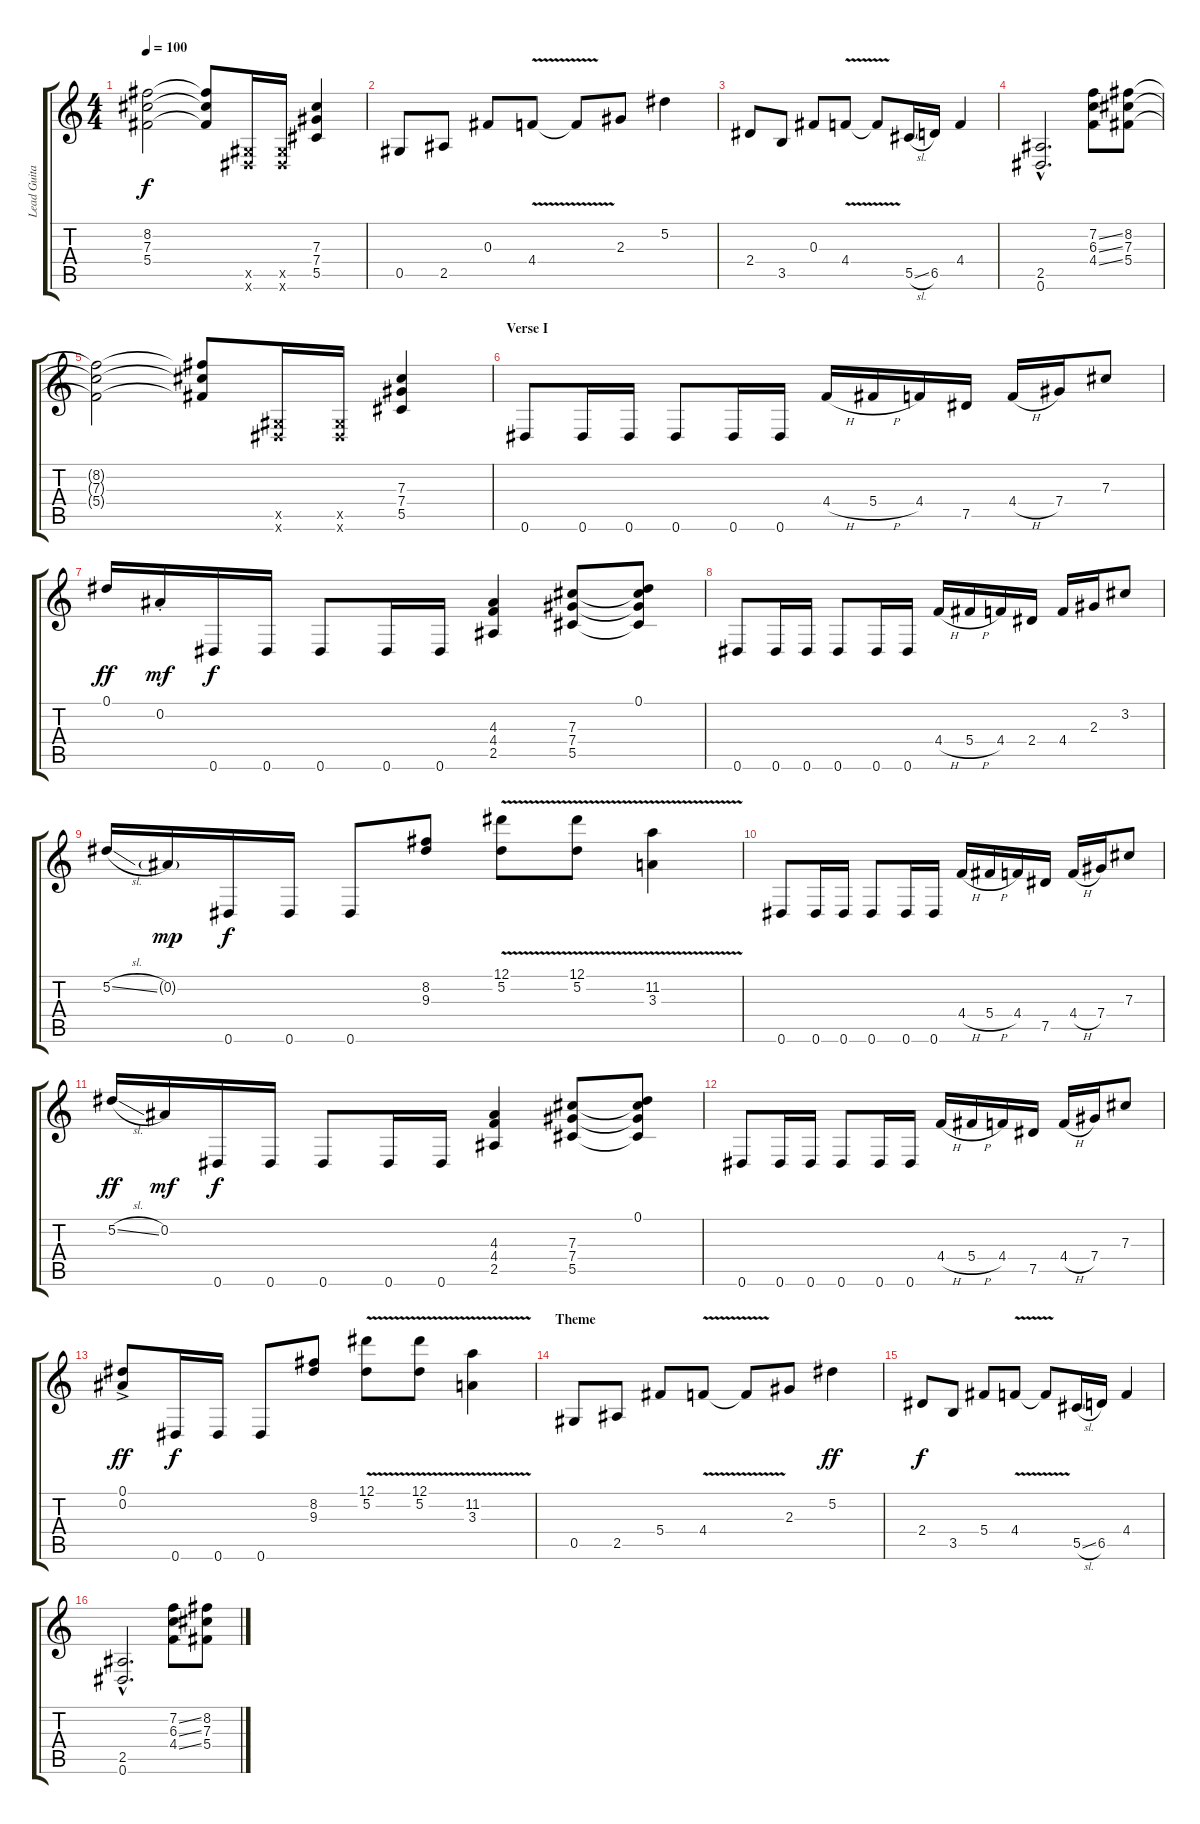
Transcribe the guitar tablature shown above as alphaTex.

\track ("Lead Guitar" "Lead Guita") {instrument overdrivenguitar}
\staff {score tabs}
\tuning (Eb4 Bb3 Gb3 Db3 Ab2 Eb2) {hide}
\ts (4 4)
\tempo 100
\clef g2
\ks c
(8.2{t} 7.3{t} 5.4{t}).2{dy f} (8.2{t} 7.3{t} 5.4{t}).8 (0.5{x} 0.6{x}).16 (0.5{x} 0.6{x}).16 (7.3 7.4 5.5).4 |
0.5.8 2.5.8 0.3.8 4.4{v}.8 4.4{t}.8 2.3.8 5.2.4 |
2.4.8 3.5.8 0.3.8 4.4{v}.8 4.4{t}.8 5.5{sl}.16 6.5.16 4.4.4 |
(2.5{hac} 0.6{hac}).2{d} (7.2{ss} 6.3{ss} 4.4{ss}).8 (8.2 7.3 5.4).8 |
(8.2{t} 7.3{t} 5.4{t}).2 (8.2{t} 7.3{t} 5.4{t}).8 (0.5{x} 0.6{x}).16 (0.5{x} 0.6{x}).16 (7.3 7.4 5.5).4 |
\section ("" "Verse I")
0.6.8 0.6.16 0.6.16 0.6.8 0.6.16 0.6.16 4.4{h}.16 5.4{h}.16 4.4.16 7.5.16 4.4{h}.16 7.4.16 7.3.8 |
0.1.16{dy ff} 0.2{st}.16{dy mf} 0.6.16{dy f} 0.6.16 0.6.8 0.6.16 0.6.16 (4.3 4.4 2.5).4 (7.3 7.4 5.5).8 (0.1 7.3{t} 7.4{t} 5.5{t}).8 |
0.6.8 0.6.16 0.6.16 0.6.8 0.6.16 0.6.16 4.4{h}.16 5.4{h}.16 4.4.16 2.4.16 4.4.16 2.3.16 3.2.8 |
5.2{sl}.16 0.2{g}.16{dy mp} 0.6.16{dy f} 0.6.16 0.6.8 (8.2 9.3).8 (12.1{v} 5.2{v}).8 (12.1{v} 5.2).8 (11.2{v} 3.3{v}).4 |
0.6.8 0.6.16 0.6.16 0.6.8 0.6.16 0.6.16 4.4{h}.16 5.4{h}.16 4.4.16 7.5.16 4.4{h}.16 7.4.16 7.3.8 |
5.2{sl}.16{dy ff} 0.2.16{dy mf} 0.6.16{dy f} 0.6.16 0.6.8 0.6.16 0.6.16 (4.3 4.4 2.5).4 (7.3 7.4 5.5).8 (0.1 7.3{t} 7.4{t} 5.5{t}).8 |
0.6.8 0.6.16 0.6.16 0.6.8 0.6.16 0.6.16 4.4{h}.16 5.4{h}.16 4.4.16 7.5.16 4.4{h}.16 7.4.16 7.3.8 |
(0.1{ac} 0.2).8{dy ff} 0.6.16{dy f} 0.6.16 0.6.8 (8.2 9.3).8 (12.1{v} 5.2).8 (12.1{v} 5.2).8 (11.2{v} 3.3).4 |
\section ("" "Theme")
0.5.8 2.5.8 5.4.8 4.4{v}.8 4.4{t}.8 2.3.8 5.2.4{dy ff} |
2.4.8{dy f} 3.5.8 5.4.8 4.4{v}.8 4.4{t}.8 5.5{sl}.16 6.5.16 4.4.4 |
(2.5{hac} 0.6{hac}).2{d} (7.2{ss} 6.3{ss} 4.4{ss}).8 (8.2 7.3 5.4).8
